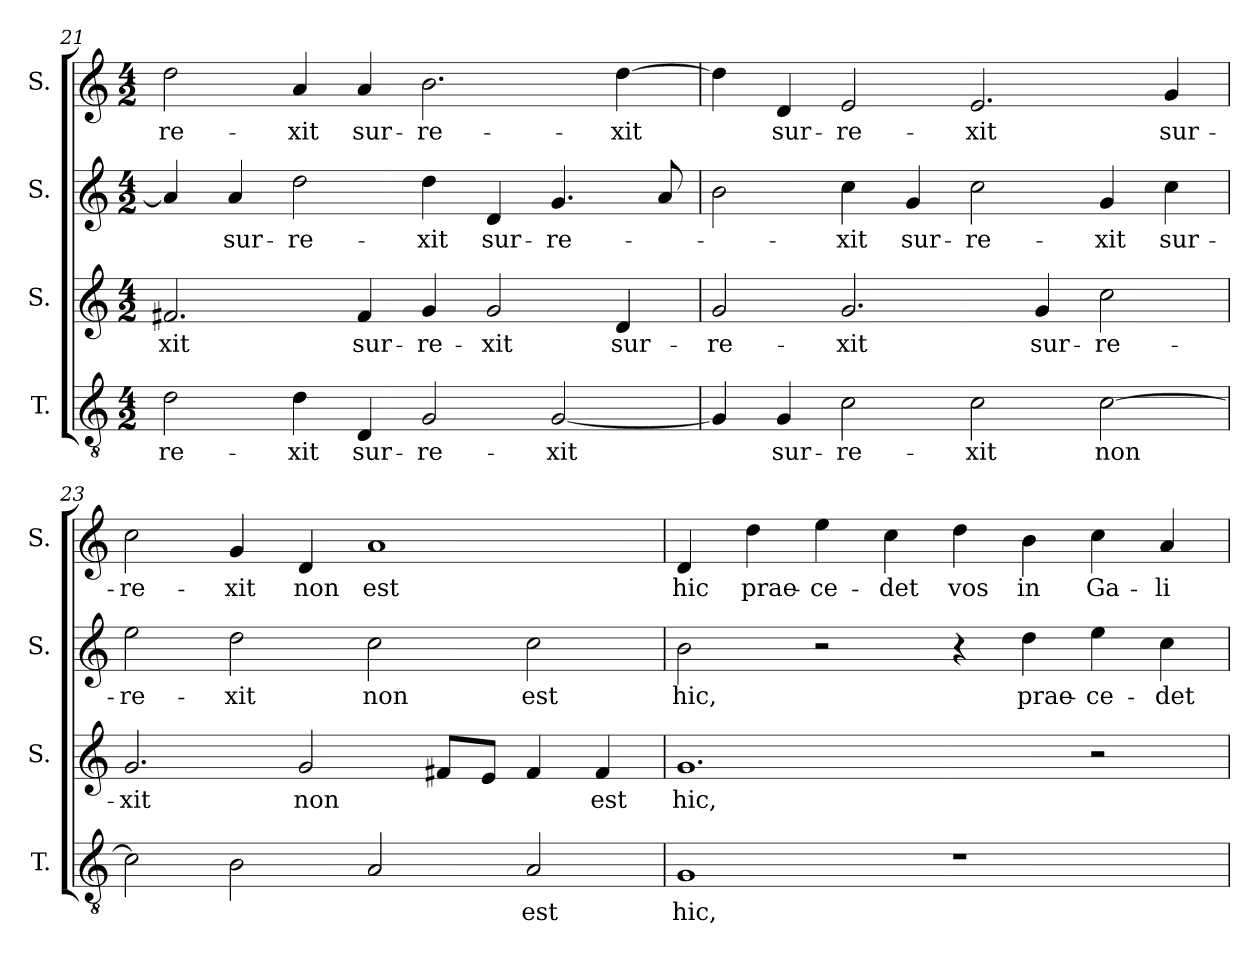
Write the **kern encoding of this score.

**kern	**text	**kern	**text	**kern	**text	**kern	**text
*part4	*part4	*part3	*part3	*part2	*part2	*part1	*part1
*staff4	*staff4	*staff3	*staff3	*staff2	*staff2	*staff1	*staff1
*I"T.	*	*I"S.	*	*I"S.	*	*I"S.	*
*I'T.	*	*I'S.	*	*I'S.	*	*I'S.	*
!!LO:PB:g=z
*clefGv2	*	*clefG2	*	*clefG2	*	*clefG2	*
*k[]	*	*k[]	*	*k[]	*	*k[]	*
*C:	*	*C:	*	*C:	*	*C:	*
*M4/2	*	*M4/2	*	*M4/2	*	*M4/2	*
=21	=21	=21	=21	=21	=21	=21	=21
!	!LO:LY:b:color=#000000	!	!	!	!	!	!
!	!	!	!LO:LY:b:color=#000000	!	!	!	!
!	!	!	!	!	!	!	!LO:LY:b:color=#000000
2di\	-re-	2.f#Xi/	-xit	4ai/]	.	2ddi\	-re-
!	!	!	!	!	!LO:LY:b:color=#000000	!	!
.	.	.	.	4ai/	sur-	.	.
!	!LO:LY:b:color=#000000	!	!	!	!	!	!
!	!	!	!	!	!LO:LY:b:color=#000000	!	!
!	!	!	!	!	!	!	!LO:LY:b:color=#000000
4di\	-xit	.	.	2ddi\	-re-	4ai/	-xit
!	!LO:LY:b:color=#000000	!	!	!	!	!	!
!	!	!	!LO:LY:b:color=#000000	!	!	!	!
!	!	!	!	!	!	!	!LO:LY:b:color=#000000
4Di/	sur-	4f#i/	sur-	.	.	4ai/	sur-
!	!LO:LY:b:color=#000000	!	!	!	!	!	!
!	!	!	!LO:LY:b:color=#000000	!	!	!	!
!	!	!	!	!	!LO:LY:b:color=#000000	!	!
!	!	!	!	!	!	!	!LO:LY:b:color=#000000
2Gi/	-re-	4gi/	-re-	4ddi\	-xit	2.bi\	-re-
!	!	!	!LO:LY:b:color=#000000	!	!	!	!
!	!	!	!	!	!LO:LY:b:color=#000000	!	!
.	.	2gi/	-xit	4di/	sur-	.	.
!	!LO:LY:b:color=#000000	!	!	!	!	!	!
!	!	!	!	!	!LO:LY:b:color=#000000	!	!
[<2Gi/	-xit	.	.	4.gi/	-re-	.	.
!	!	!	!LO:LY:b:color=#000000	!	!	!	!
!	!	!	!	!	!	!	!LO:LY:b:color=#000000
.	.	4di/	sur-	.	.	[>4ddi\	-xit
.	.	.	.	8ai/	.	.	.
=22	=22	=22	=22	=22	=22	=22	=22
!	!	!	!LO:LY:b:color=#000000	!	!	!	!
4Gi/]	.	2gi/	-re-	2bi\	.	4ddi\]	.
!	!LO:LY:b:color=#000000	!	!	!	!	!	!
!	!	!	!	!	!	!	!LO:LY:b:color=#000000
4Gi/	sur-	.	.	.	.	4di/	sur-
!	!LO:LY:b:color=#000000	!	!	!	!	!	!
!	!	!	!LO:LY:b:color=#000000	!	!	!	!
!	!	!	!	!	!LO:LY:b:color=#000000	!	!
!	!	!	!	!	!	!	!LO:LY:b:color=#000000
2ci\	-re-	2.gi/	-xit	4cci\	-xit	2ei/	-re-
!	!	!	!	!	!LO:LY:b:color=#000000	!	!
.	.	.	.	4gi/	sur-	.	.
!	!LO:LY:b:color=#000000	!	!	!	!	!	!
!	!	!	!	!	!LO:LY:b:color=#000000	!	!
!	!	!	!	!	!	!	!LO:LY:b:color=#000000
2ci\	-xit	.	.	2cci\	-re-	2.ei/	-xit
!	!	!	!LO:LY:b:color=#000000	!	!	!	!
.	.	4gi/	sur-	.	.	.	.
!	!LO:LY:b:color=#000000	!	!	!	!	!	!
!	!	!	!LO:LY:b:color=#000000	!	!	!	!
!	!	!	!	!	!LO:LY:b:color=#000000	!	!
[>2ci\	non	2cci\	-re-	4gi/	-xit	.	.
!	!	!	!	!	!LO:LY:b:color=#000000	!	!
!	!	!	!	!	!	!	!LO:LY:b:color=#000000
.	.	.	.	4cci\	sur-	4gi/	sur-
=23	=23	=23	=23	=23	=23	=23	=23
!	!	!	!LO:LY:b:color=#000000	!	!	!	!
!	!	!	!	!	!LO:LY:b:color=#000000	!	!
!	!	!	!	!	!	!	!LO:LY:b:color=#000000
2ci\]	.	2.gi/	-xit	2eei\	-re-	2cci\	-re-
!	!	!	!	!	!LO:LY:b:color=#000000	!	!
!	!	!	!	!	!	!	!LO:LY:b:color=#000000
2Bi\	.	.	.	2ddi\	-xit	4gi/	-xit
!	!	!	!LO:LY:b:color=#000000	!	!	!	!
!	!	!	!	!	!	!	!LO:LY:b:color=#000000
.	.	2gi/	non	.	.	4di/	non
!	!	!	!	!	!LO:LY:b:color=#000000	!	!
!	!	!	!	!	!	!	!LO:LY:b:color=#000000
2Ai/	.	.	.	2cci\	non	1ai	est
.	.	8f#Xi/L	.	.	.	.	.
.	.	8ei/J	.	.	.	.	.
!	!LO:LY:b:color=#000000	!	!	!	!	!	!
!	!	!	!	!	!LO:LY:b:color=#000000	!	!
2Ai/	est	4f#i/	.	2cci\	est	.	.
!	!	!	!LO:LY:b:color=#000000	!	!	!	!
.	.	4f#i/	est	.	.	.	.
!!LO:LB:g=z
=24	=24	=24	=24	=24	=24	=24	=24
!	!LO:LY:b:color=#000000	!	!	!	!	!	!
!	!	!	!LO:LY:b:color=#000000	!	!	!	!
!	!	!	!	!	!LO:LY:b:color=#000000	!	!
!	!	!	!	!	!	!	!LO:LY:b:color=#000000
1Gi	hic,	1.gi	hic,	2bi\	hic,	4di/	hic
!	!	!	!	!	!	!	!LO:LY:b:color=#000000
.	.	.	.	.	.	4ddi\	prae-
!	!	!	!	!	!	!	!LO:LY:b:color=#000000
.	.	.	.	2r	.	4eei\	-ce-
!	!	!	!	!	!	!	!LO:LY:b:color=#000000
.	.	.	.	.	.	4cci\	-det
!	!	!	!	!	!	!	!LO:LY:b:color=#000000
1r	.	.	.	4r	.	4ddi\	vos
!	!	!	!	!	!LO:LY:b:color=#000000	!	!
!	!	!	!	!	!	!	!LO:LY:b:color=#000000
.	.	.	.	4ddi\	prae-	4bi\	in
!	!	!	!	!	!LO:LY:b:color=#000000	!	!
!	!	!	!	!	!	!	!LO:LY:b:color=#000000
.	.	2r	.	4eei\	-ce-	4cci\	Ga-
!	!	!	!	!	!LO:LY:b:color=#000000	!	!
!	!	!	!	!	!	!	!LO:LY:b:color=#000000
.	.	.	.	4cci\	-det	4ai/	-li-
=	=	=	=	=	=	=	=
*-	*-	*-	*-	*-	*-	*-	*-
